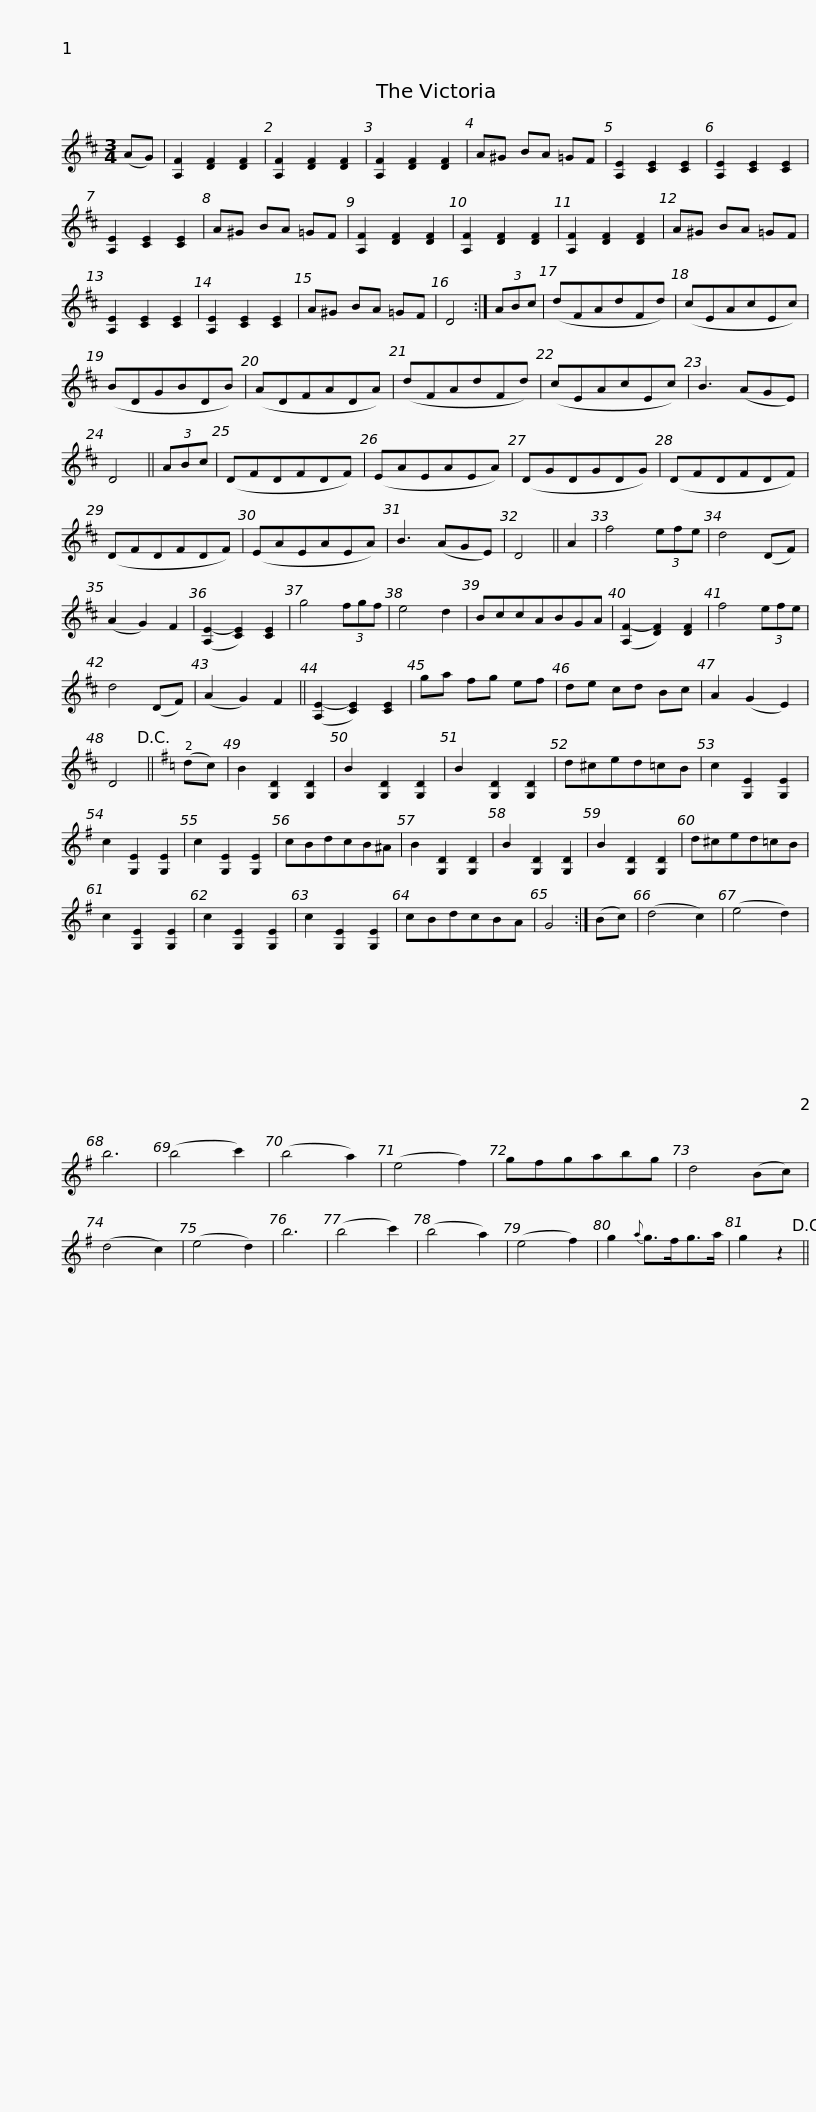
X:1
L:1/8
M:3/4
I:linebreak $
K:D
V:1 treble
V:1
 (AG) | [A,F]2 [DF]2 [DF]2 | [A,F]2 [DF]2 [DF]2 | [A,F]2 [DF]2 [DF]2 | A^G BA =GF | %5
 [A,E]2 [CE]2 [CE]2 | [A,E]2 [CE]2 [CE]2 | [A,E]2 [CE]2 [CE]2 | A^G BA =GF |$ [A,F]2 [DF]2 [DF]2 | %10
 [A,F]2 [DF]2 [DF]2 | [A,F]2 [DF]2 [DF]2 | A^G BA =GF | [A,E]2 [CE]2 [CE]2 | [A,E]2 [CE]2 [CE]2 | %15
 A^G BA =GF | D4 :| (3ABc |$ (dFAdFd) | (cEAcEc) | %20
 (BDGBDB) | (ADFADA) | (dFAdFd) | (cEAcEc) | B3 (AGE) | %25
 D4 || (3ABc |$ (DFDFDF) | (EAEAEA) | (DGDGDG) | %30
 (DFDFDF) | (DFDFDF) | (EAEAEA) | B3 (AGE) | D4 || %35
 A2 |$ f4 (3efe | d4 (DF) | (A2 G2) F2 | ([A,E-]2 [CE]2) [CE]2 | %40
 g4 (3fgf | e4 d2 | BccABGA | ([A,F-]2 [DF]2) [DF]2 | f4 (3efe | %45
 d4 (DF) | (A2 G2) F2 ||$ ([A,E-]2 [CE]2) [CE]2 | ga fg ef | de cd Bc | %50
 A2 (G2 E2) | D4!D.C.! ||[K:G] (dc) | B2 [G,D]2 [G,D]2 | B2 [G,D]2 [G,D]2 | %55
 B2 [G,D]2 [G,D]2 | d^ced=cB |$ c2 [G,E]2 [G,E]2 | c2 [G,E]2 [G,E]2 | c2 [G,E]2 [G,E]2 | %60
 cBdcB^A | B2 [G,D]2 [G,D]2 | B2 [G,D]2 [G,D]2 | B2 [G,D]2 [G,D]2 | d^ced=cB | %65
 c2 [G,E]2 [G,E]2 | c2 [G,E]2 [G,E]2 |$ c2 [G,E]2 [G,E]2 | cBdcBA | G4 :| %70
 (Bc) | (d4 c2) | (e4 d2) | b6 | (b4 c'2) | %75
 (b4 a2) | (e4 f2) | gfgabg | d4 (Bc) | (d4 c2) |$ %80
 (e4 d2) | b6 | (b4 c'2) | (b4 a2) | (e4 f2) | %85
 g2{a} g>fg>a | g2 z2!D.C.! || %87
